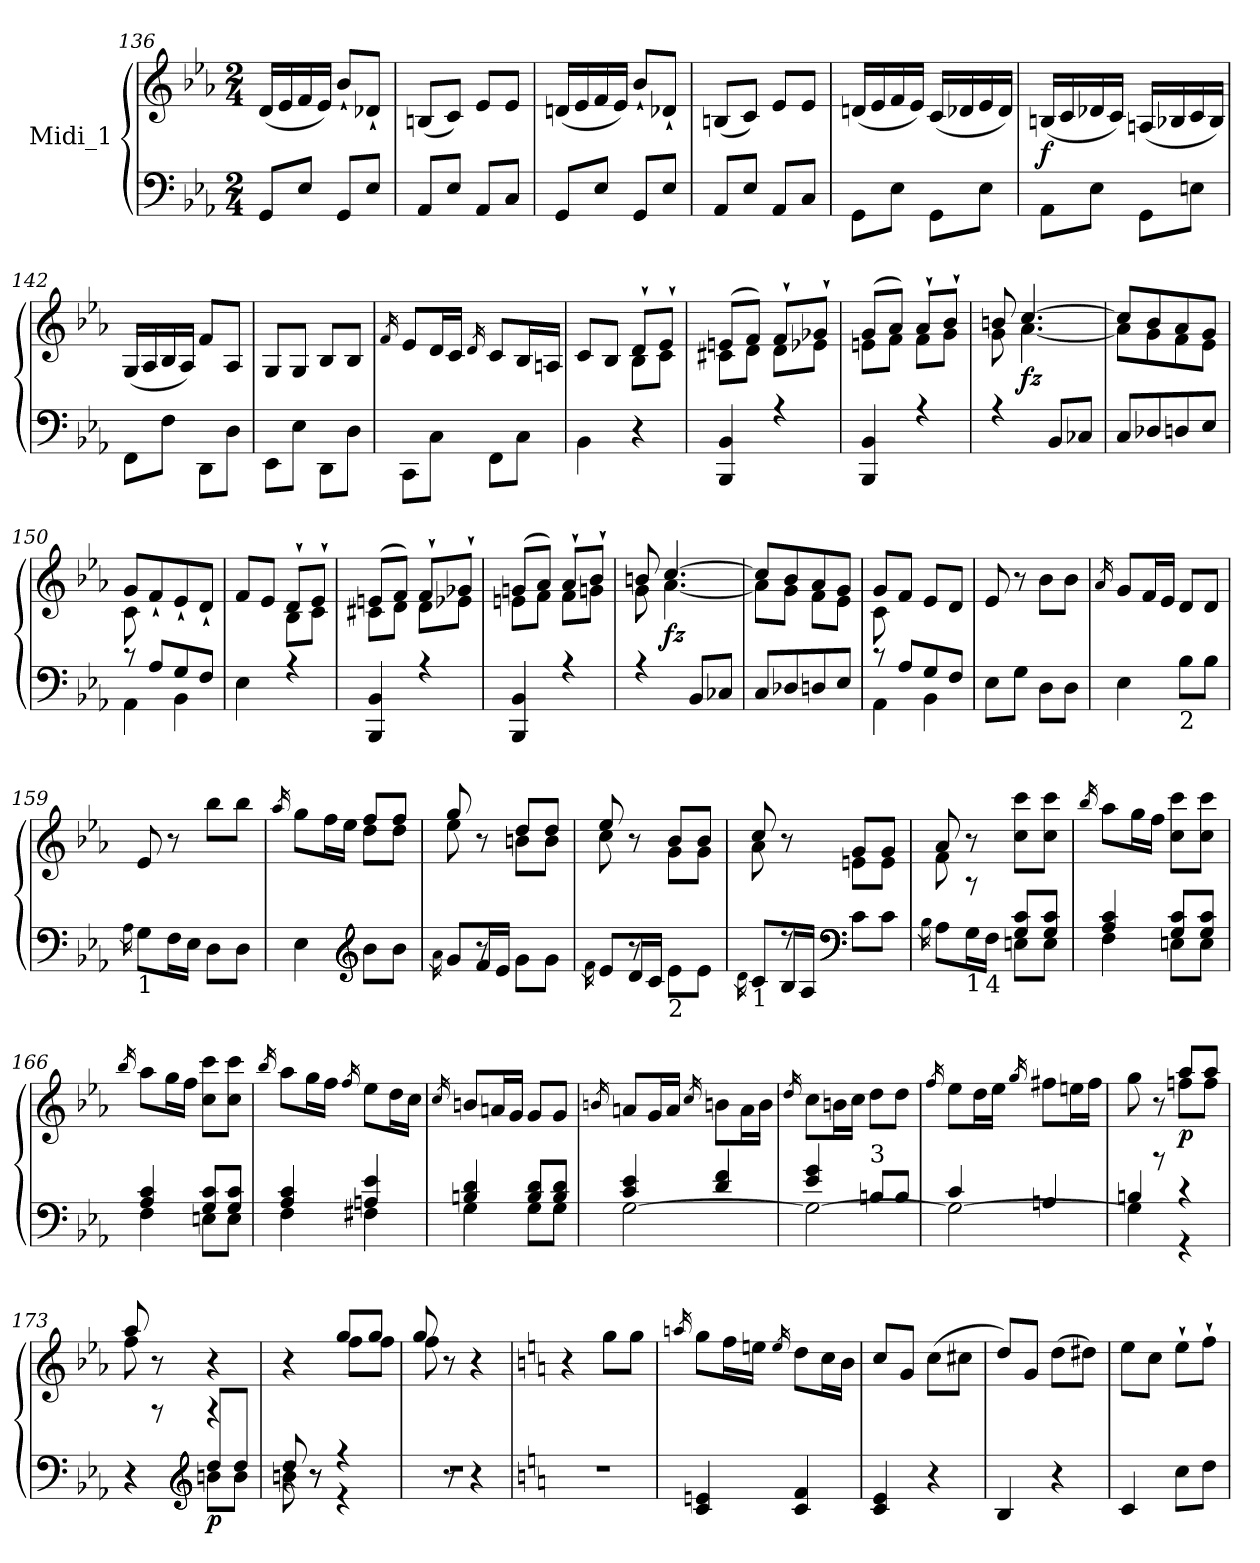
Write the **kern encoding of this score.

**kern	**kern	**dynam
*part1	*part1	*part1
*staff2	*staff1	*staff1/2
*I"Midi_1	*	*
*clefF4	*clefG2	*
*k[b-e-a-]	*k[b-e-a-]	*
*E-:	*E-:	*
*M2/4	*M2/4	*
=136	=136	=136
8GG/L	(16d/LL	.
.	16e-/	.
8E-/J	16f/	.
.	16e-/JJ)	.
8GG/L	8b-`/L	.
8E-/J	8d-X`/J	.
=137	=137	=137
8AA-/L	(8Bn/L	.
8E-/J	8c/J)	.
8AA-/L	8e-/L	.
8C/J	8e-/J	.
=138	=138	=138
8GG/L	(16dni/LL	.
.	16e-/	.
8E-/J	16f/	.
.	16e-/JJ)	.
8GG/L	8b-`/L	.
8E-/J	8d-X`/J	.
=139	=139	=139
8AA-/L	(8Bn/L	.
8E-/J	8c/J)	.
8AA-/L	8e-/L	.
8C/J	8e-/J	.
!!LO:LB:g=z
=140	=140	=140
*^	*	*
2ryy	8GG\L	(16dni/LL	.
.	.	16e-/	.
.	8E-\J	16f/	.
.	.	16e-/JJ)	.
.	8GG\L	(16c/LL	.
.	.	16d-X/	.
.	8E-\J	16e-/	.
.	.	16d-/JJ)	.
=141	=141	=141	=141
!	!	!	!LO:DY:b
2ryy	8AA-\L	(16Bn/LL	f
.	.	16c/	.
.	8E-\J	16d-X/	.
.	.	16c/JJ)	.
.	8GG\L	(16An/LL	.
.	.	16B-X/	.
.	8En\J	16c/	.
.	.	16B-/JJ)	.
=142	=142	=142	=142
2ryy	8FF\L	(16G/LL	.
.	.	16A-i/	.
.	8F\J	16B-/	.
.	.	16A-/JJ)	.
.	8DD\L	8f/L	.
.	8D\J	8A-/J	.
=143	=143	=143	=143
2ryy	8EE-\L	8G/L	.
.	8E-\J	8G/J	.
.	8DD\L	8B-/L	.
.	8D\J	8B-/J	.
!!LO:LB:g=z
=144	=144	=144	=144
.	.	16qf/	.
2ryy	8CC\L	8e-/L	.
.	8C\J	16d/L	.
.	.	16c/JJ	.
.	.	16qd/	.
.	8FF\L	8c/L	.
.	8C\J	16B-/L	.
.	.	16An/JJ	.
=145	=145	=145	=145
*	*	*^	*
4ryy	4BB-\	8c/L	4ryy	.
.	.	8B-/J	.	.
4ryy	4r	8d`/L	8B-\L	.
.	.	8e-`/J	8c\J	.
!!LO:LB:g=z	!!
=146	=146	=146	=146	=146
4BBB-/ 4BB-/	2ryy	(8en/L	8c#X\L	.
.	.	8f/J)	8d\J	.
4r	.	8f`/L	8d\L	.
.	.	8g-X`/J	8e-i\J	.
=147	=147	=147	=147	=147
4BBB-/ 4BB-/	2ryy	(8g/L	8en\L	.
.	.	8a-/J)	8f\J	.
4r	.	8a-`/L	8f\L	.
.	.	8b-`/J	8g\J	.
=148	=148	=148	=148	=148
4r	2ryy	8bn/	8g\	.
!	!	!	!	!LO:DY:b
.	.	[4.cc/	[4.a-\	fz
8BB-/L	.	.	.	.
8C-X/J	.	.	.	.
=149	=149	=149	=149	=149
8C/L	2ryy	8cc/L]	8a-\L]	.
8D-X/	.	8b-i/	8g\	.
8Dn/	.	8a-/	8f\	.
8E-/J	.	8g/J	8e-\J	.
=150	=150	=150	=150	=150
*	*^	*	*	*
8ryy	8r	4AA-\	8g/L	8c\	.
8ryy	8A-/L	.	8f`/	4.ryy	.
4ryy	8G/	4BB-\	8e-`/	.	.
.	8F/J	.	8d`/J	.	.
=151	=151	=151	=151	=151	=151
4ryy	4E-\	2ryy	8f/L	4ryy	.
.	.	.	8e-/J	.	.
4ryy	4r	.	8d`/L	8B-\L	.
.	.	.	8e-`/J	8c\J	.
*	*v	*v	*	*	*
=152	=152	=152	=152	=152
4BBB-/ 4BB-/	2ryy	(8en/L	8c#X\L	.
.	.	8f/J)	8d\J	.
4r	.	8f`/L	8d\L	.
.	.	8g-X`/J	8e-i\J	.
!!LO:PB:g=z	!!
=153	=153	=153	=153	=153
4BBB-/ 4BB-/	2ryy	(8gni/L	8en\L	.
.	.	8a-/J)	8f\J	.
4r	.	8a-`/L	8f\L	.
.	.	8b-`/J	8gni\J	.
!!LO:LB:g=z	!!
=154	=154	=154	=154	=154
4r	2ryy	8bn/	8g\	.
!	!	!	!	!LO:DY:b
.	.	[4.cc/	[4.a-\	fz
8BB-/L	.	.	.	.
8C-X/J	.	.	.	.
=155	=155	=155	=155	=155
8C/L	2ryy	8cc/L]	8a-\L]	.
8D-X/	.	8b-i/	8g\J	.
8Dn/	.	8a-/	8f\L	.
8E-/J	.	8g/J	8e-\J	.
=156	=156	=156	=156	=156
*	*^	*	*	*
8ryy	8r	4AA-\	8g/L	8c\	.
8ryy	8A-/L	.	8f/J	4.ryy	.
4ryy	8G/	4BB-\	8e-/L	.	.
.	8F/J	.	8d/J	.	.
*	*	*	*v	*v	*
=157	=157	=157	=157	=157
2ryy	8E-\L	2ryy	8e-/	.
.	8G\J	.	8r	.
.	8D\L	.	8b-\L	.
.	8D\J	.	8b-\J	.
=158	=158	=158	=158	=158
.	.	.	16qa-/	.
2ryy	4E-\	2ryy	8g/L	.
.	.	.	16f/L	.
.	.	.	16e-/JJ	.
!	!LO:TX:b:t=2	!	!	!
.	8B-\L	.	8d/L	.
.	8B-\J	.	8d/J	.
=159	=159	=159	=159	=159
.	16qA-\	.	.	.
!LO:TX:b:t=1	!	!	!	!
2ryy	8G\L	2ryy	8e-/	.
.	16F\L	.	8r	.
.	16E-\JJ	.	.	.
.	8D\L	.	8bb-\L	.
.	8D\J	.	8bb-\J	.
=160	=160	=160	=160	=160
.	.	.	16qaa-/	.
*	*	*	*^	*
4ryy	4E-\	4ryy	8gg\L	4ryy	.
.	.	.	16ff\L	.	.
.	.	.	16ee-\JJ	.	.
*clefG2	*	*	*	*	*
4ryy	8b-\L	4ryy	8ff/L	8dd\L	.
.	8b-\J	.	8ff/J	8dd\J	.
!!LO:LB:g=z	!!
=161	=161	=161	=161	=161	=161
.	16qa-\	.	.	.	.
8ryy	8g/L	2ryy	8gg/	8ee-\	.
8r	16f/L	.	8r	8ryy	.
.	16e-/JJ	.	.	.	.
4ryy	8g\L	.	8dd/L	8bn\L	.
.	8g\J	.	8dd/J	8b\J	.
=162	=162	=162	=162	=162	=162
.	16qf\	.	.	.	.
8ryy	8e-/L	2ryy	8ee-/	8cc\	.
8r	16d/L	.	8r	8ryy	.
.	16c/JJ	.	.	.	.
!LO:TX:b:t=2	!	!	!	!	!
4ryy	8e-\L	.	8b-i/L	8g\L	.
.	8e-\J	.	8b-/J	8g\J	.
=163	=163	=163	=163	=163	=163
.	16qd\	.	.	.	.
!LO:TX:b:t=1	!	!	!	!	!
8ryy	8c/L	4ryy	8cc/	8a-\	.
8r	16B-/L	.	8r	8ryy	.
.	16A-/JJ	.	.	.	.
*clefF4	*	*	*	*	*
4ryy	8c\L	4ryy	8g/L	8en\L	.
.	8c\J	.	8g/J	8e\J	.
=164	=164	=164	=164	=164	=164
.	16qB-\	.	.	.	.
8ryy	8A-\L	4ryy	8a-/	8f\	.
!LO:TX:b:t=1	!	!	!	!	!
8rb	16G\L	.	8r	4.ryy	.
!	!LO:TX:b:t=4	!	!	!	!
.	16F\JJ	.	.	.	.
4ryy	8G/ 8c/L	8En\L	8cc\ 8ccc\L	.	.
.	8G/ 8c/J	8E\J	8cc\ 8ccc\J	.	.
*	*	*	*v	*v	*
=165	=165	=165	=165	=165
.	.	.	16qbb-/	.
2ryy	4A-/ 4c/	4F\	8aa-\L	.
.	.	.	16gg\L	.
.	.	.	16ff\JJ	.
.	8G/ 8c/L	8En\L	8cc\ 8ccc\L	.
.	8G/ 8c/J	8E\J	8cc\ 8ccc\J	.
!!LO:LB:g=z
=166	=166	=166	=166	=166
.	.	.	16qbb-/	.
2ryy	4A-/ 4c/	4F\	8aa-\L	.
.	.	.	16gg\L	.
.	.	.	16ff\JJ	.
.	8G/ 8c/L	8En\L	8cc\ 8ccc\L	.
.	8G/ 8c/J	8E\J	8cc\ 8ccc\J	.
!!LO:PB:g=z
=167	=167	=167	=167	=167
.	.	.	16qbb-/	.
2ryy	4A-/ 4c/	4F\	8aa-\L	.
.	.	.	16gg\L	.
.	.	.	16ff\JJ	.
.	.	.	16qff/	.
.	4An/ 4e-/	4F#X\	8ee-i\L	.
.	.	.	16dd\L	.
.	.	.	16cc\JJ	.
=168	=168	=168	=168	=168
.	.	.	16qcc/	.
2ryy	4Bn/ 4d/	4G\	8bn/L	.
.	.	.	16an/L	.
.	.	.	16g/JJ	.
.	8B/ 8d/L	8G\L	8g/L	.
.	8B/ 8d/J	8G\J	8g/J	.
=169	=169	=169	=169	=169
.	.	.	16qbn/	.
2ryy	4c/ 4e-/	[2G\	8an/L	.
.	.	.	16g/L	.
.	.	.	16a/JJ	.
.	.	.	16qcc/	.
.	4d/ 4f/	.	8b\L	.
.	.	.	16a\L	.
.	.	.	16b\JJ	.
=170	=170	=170	=170	=170
.	.	.	16qdd/	.
2ryy	4e-/ 4g/	2G\_	8cc\L	.
.	.	.	16bn\L	.
.	.	.	16cc\JJ	.
!	!LO:TX:a:t=3	!	!	!
.	8Bn/L	.	8dd\L	.
.	8B/J	.	8dd\J	.
!!LO:LB:g=z
=171	=171	=171	=171	=171
.	.	.	16qff/	.
2ryy	4c/	2G\_	8ee-\L	.
.	.	.	16dd\L	.
.	.	.	16ee-\JJ	.
.	.	.	16qgg/	.
.	4An/	.	8ff#X\L	.
.	.	.	16een\L	.
.	.	.	16ff#\JJ	.
=172	=172	=172	=172	=172
*	*	*	*^	*
8ryy	4Bn/	4G\]	8gg\	4ryy	.
8rb	.	.	8r	.	.
!	!	!	!	!	!LO:DY:b
4ryy	4r	4r	8aa-i/L	8ffni\L	p
.	.	.	8aa-/J	8ff\J	.
!!LO:LB:g=z	!!
=173	=173	=173	=173	=173	=173
8ryy	4r	4r	8aa-/	8ff\	.
8rb	.	.	8r	4.ryy	.
*clefG2	*	*	*	*	*
!	!	!	!	!	!LO:DY:b=2
4rggg	8dd/L	8bn\L	4r	.	p
.	8dd/J	8b\J	.	.	.
=174	=174	=174	=174	=174	=174
4r	8dd/	8bn\	4r	4ryy	.
.	8r	8r	.	.	.
4ryy	4r	4r	8gg/L	8ff\L	.
.	.	.	8gg/J	8ff\J	.
=175	=175	=175	=175	=175	=175
8ryy	2r	2ryy	8gg/	8ff\	.
8r	.	.	8r	4.ryy	.
4r	.	.	4r	.	.
*	*	*	*v	*v	*
=176	=176	=176	=176	=176
*k[]	*	*	*k[]	*
*C:	*	*	*C:	*
2ryy	2r	2ryy	4r	.
.	.	.	8gg\L	.
.	.	.	8gg\J	.
=177	=177	=177	=177	=177
.	.	.	16qaani/	.
2ryy	4c/ 4eni/	2ryy	8gg\L	.
.	.	.	16ff\L	.
.	.	.	16eeni\JJ	.
.	.	.	16qee/	.
.	4c/ 4f/	.	8dd\L	.
.	.	.	16cc\L	.
.	.	.	16b\JJ	.
=178	=178	=178	=178	=178
2ryy	4c/ 4e/	2ryy	8cc/L	.
.	.	.	8g/J	.
.	4r	.	(>8cc\L	.
.	.	.	8cc#X\J	.
=179	=179	=179	=179	=179
2ryy	4B/	2ryy	8dd/L)	.
.	.	.	8g/J	.
.	4r	.	(>8dd\L	.
.	.	.	8dd#X\J)	.
*v	*v	*v	*	*
!!LO:LB:g=z
=180	=180	=180
4c/	8ee\L	.
.	8cc\J	.
8cc\L	8ee`\L	.
8dd\J	8ff`\J	.
=	=	=
*-	*-	*-
